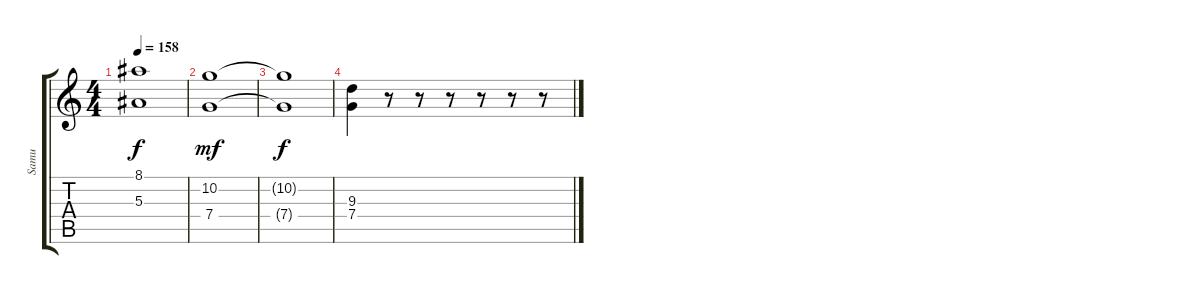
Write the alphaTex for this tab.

\track ("Samu" "Samu") {instrument distortionguitar}
\staff {score tabs}
\tuning (D4 A3 F3 C3 G2 D2) {hide}
\ts (4 4)
\tempo 158
\clef g2
\ks c
(8.1{t} 5.3{t}).1{dy f} |
(10.2 7.4).1{dy mf} |
(10.2{t} 7.4{t}).1{dy f} |
(9.3 7.4).4 r.8 r.8 r.8 r.8 r.8 r.8
